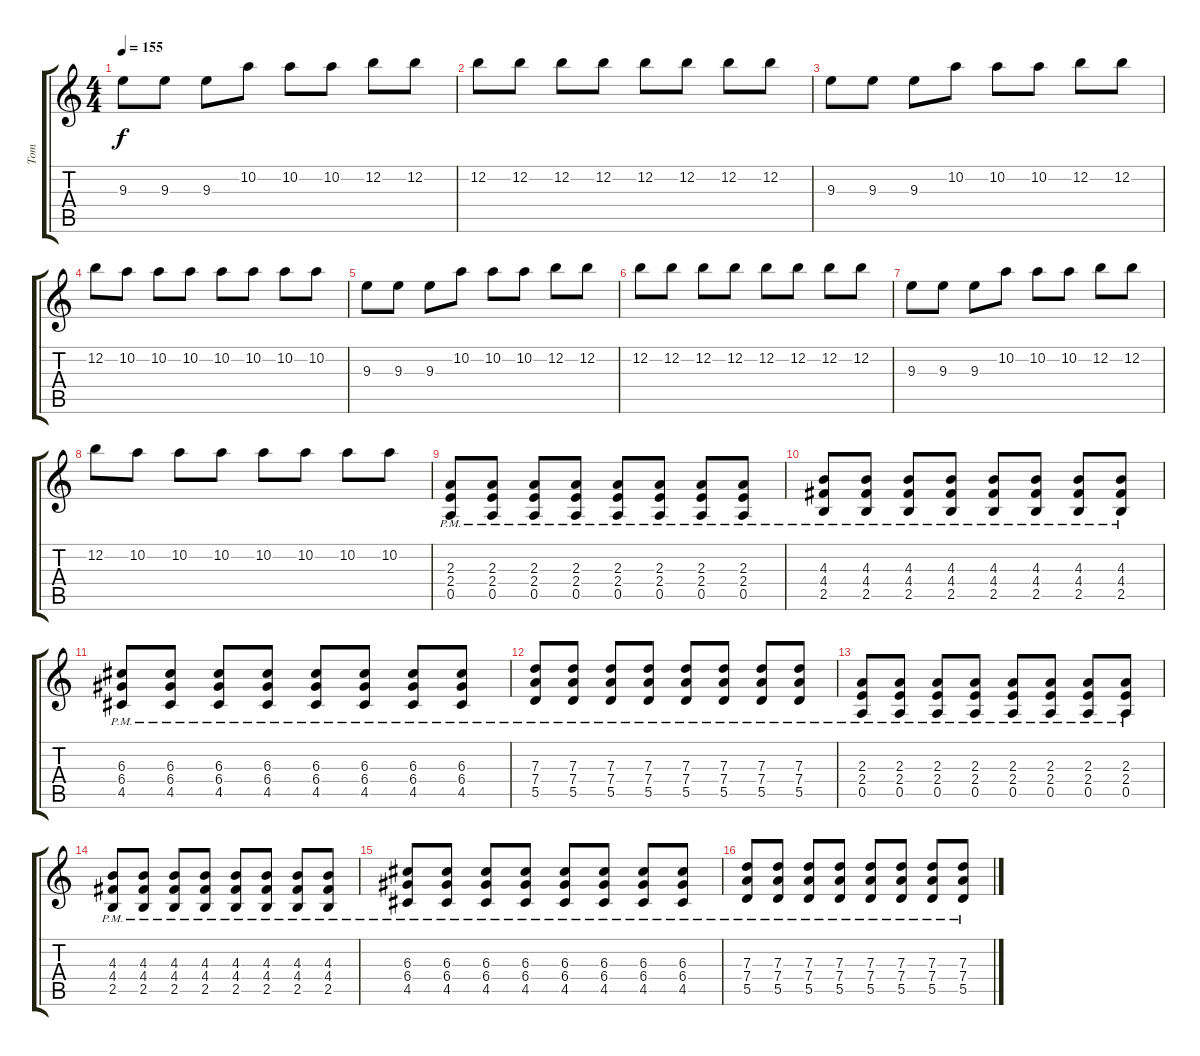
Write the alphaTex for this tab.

\track ("Tom" "Tom") {instrument overdrivenguitar}
\staff {score tabs}
\tuning (E4 B3 G3 D3 A2 E2) {hide}
\ts (4 4)
\tempo 155
\clef g2
\ks c
9.3.8{dy f instrument electricguitarclean} 9.3.8 9.3.8 10.2.8 10.2.8 10.2.8 12.2.8 12.2.8 |
12.2.8 12.2.8 12.2.8 12.2.8 12.2.8 12.2.8 12.2.8 12.2.8 |
9.3.8 9.3.8 9.3.8 10.2.8 10.2.8 10.2.8 12.2.8 12.2.8 |
12.2.8 10.2.8 10.2.8 10.2.8 10.2.8 10.2.8 10.2.8 10.2.8 |
9.3.8 9.3.8 9.3.8 10.2.8 10.2.8 10.2.8 12.2.8 12.2.8 |
12.2.8 12.2.8 12.2.8 12.2.8 12.2.8 12.2.8 12.2.8 12.2.8 |
9.3.8 9.3.8 9.3.8 10.2.8 10.2.8 10.2.8 12.2.8 12.2.8 |
12.2.8 10.2.8 10.2.8 10.2.8 10.2.8 10.2.8 10.2.8 10.2.8 |
(2.3{pm} 2.4{pm} 0.5{pm}).8{instrument overdrivenguitar} (2.3{pm} 2.4{pm} 0.5{pm}).8 (2.3{pm} 2.4{pm} 0.5{pm}).8 (2.3{pm} 2.4{pm} 0.5{pm}).8 (2.3{pm} 2.4{pm} 0.5{pm}).8 (2.3{pm} 2.4{pm} 0.5{pm}).8 (2.3{pm} 2.4{pm} 0.5{pm}).8 (2.3{pm} 2.4{pm} 0.5{pm}).8 |
(4.3{pm} 4.4{pm} 2.5{pm}).8 (4.3{pm} 4.4{pm} 2.5{pm}).8 (4.3{pm} 4.4{pm} 2.5{pm}).8 (4.3{pm} 4.4{pm} 2.5{pm}).8 (4.3{pm} 4.4{pm} 2.5{pm}).8 (4.3{pm} 4.4{pm} 2.5{pm}).8 (4.3{pm} 4.4{pm} 2.5{pm}).8 (4.3{pm} 4.4{pm} 2.5{pm}).8 |
(6.3{pm} 6.4{pm} 4.5{pm}).8 (6.3{pm} 6.4{pm} 4.5{pm}).8 (6.3{pm} 6.4{pm} 4.5{pm}).8 (6.3{pm} 6.4{pm} 4.5{pm}).8 (6.3{pm} 6.4{pm} 4.5{pm}).8 (6.3{pm} 6.4{pm} 4.5{pm}).8 (6.3{pm} 6.4{pm} 4.5{pm}).8 (6.3{pm} 6.4{pm} 4.5{pm}).8 |
(7.3{pm} 7.4{pm} 5.5{pm}).8 (7.3{pm} 7.4{pm} 5.5{pm}).8 (7.3{pm} 7.4{pm} 5.5{pm}).8 (7.3{pm} 7.4{pm} 5.5{pm}).8 (7.3{pm} 7.4{pm} 5.5{pm}).8 (7.3{pm} 7.4{pm} 5.5{pm}).8 (7.3{pm} 7.4{pm} 5.5{pm}).8 (7.3{pm} 7.4{pm} 5.5{pm}).8 |
(2.3{pm} 2.4{pm} 0.5{pm}).8 (2.3{pm} 2.4{pm} 0.5{pm}).8 (2.3{pm} 2.4{pm} 0.5{pm}).8 (2.3{pm} 2.4{pm} 0.5{pm}).8 (2.3{pm} 2.4{pm} 0.5{pm}).8 (2.3{pm} 2.4{pm} 0.5{pm}).8 (2.3{pm} 2.4{pm} 0.5{pm}).8 (2.3{pm} 2.4{pm} 0.5{pm}).8 |
(4.3{pm} 4.4{pm} 2.5{pm}).8 (4.3{pm} 4.4{pm} 2.5{pm}).8 (4.3{pm} 4.4{pm} 2.5{pm}).8 (4.3{pm} 4.4{pm} 2.5{pm}).8 (4.3{pm} 4.4{pm} 2.5{pm}).8 (4.3{pm} 4.4{pm} 2.5{pm}).8 (4.3{pm} 4.4{pm} 2.5{pm}).8 (4.3{pm} 4.4{pm} 2.5{pm}).8 |
(6.3{pm} 6.4{pm} 4.5{pm}).8 (6.3{pm} 6.4{pm} 4.5{pm}).8 (6.3{pm} 6.4{pm} 4.5{pm}).8 (6.3{pm} 6.4{pm} 4.5{pm}).8 (6.3{pm} 6.4{pm} 4.5{pm}).8 (6.3{pm} 6.4{pm} 4.5{pm}).8 (6.3{pm} 6.4{pm} 4.5{pm}).8 (6.3{pm} 6.4{pm} 4.5{pm}).8 |
(7.3{pm} 7.4{pm} 5.5{pm}).8 (7.3{pm} 7.4{pm} 5.5{pm}).8 (7.3{pm} 7.4{pm} 5.5{pm}).8 (7.3{pm} 7.4{pm} 5.5{pm}).8 (7.3{pm} 7.4{pm} 5.5{pm}).8 (7.3{pm} 7.4{pm} 5.5{pm}).8 (7.3{pm} 7.4{pm} 5.5{pm}).8 (7.3{pm} 7.4{pm} 5.5{pm}).8
